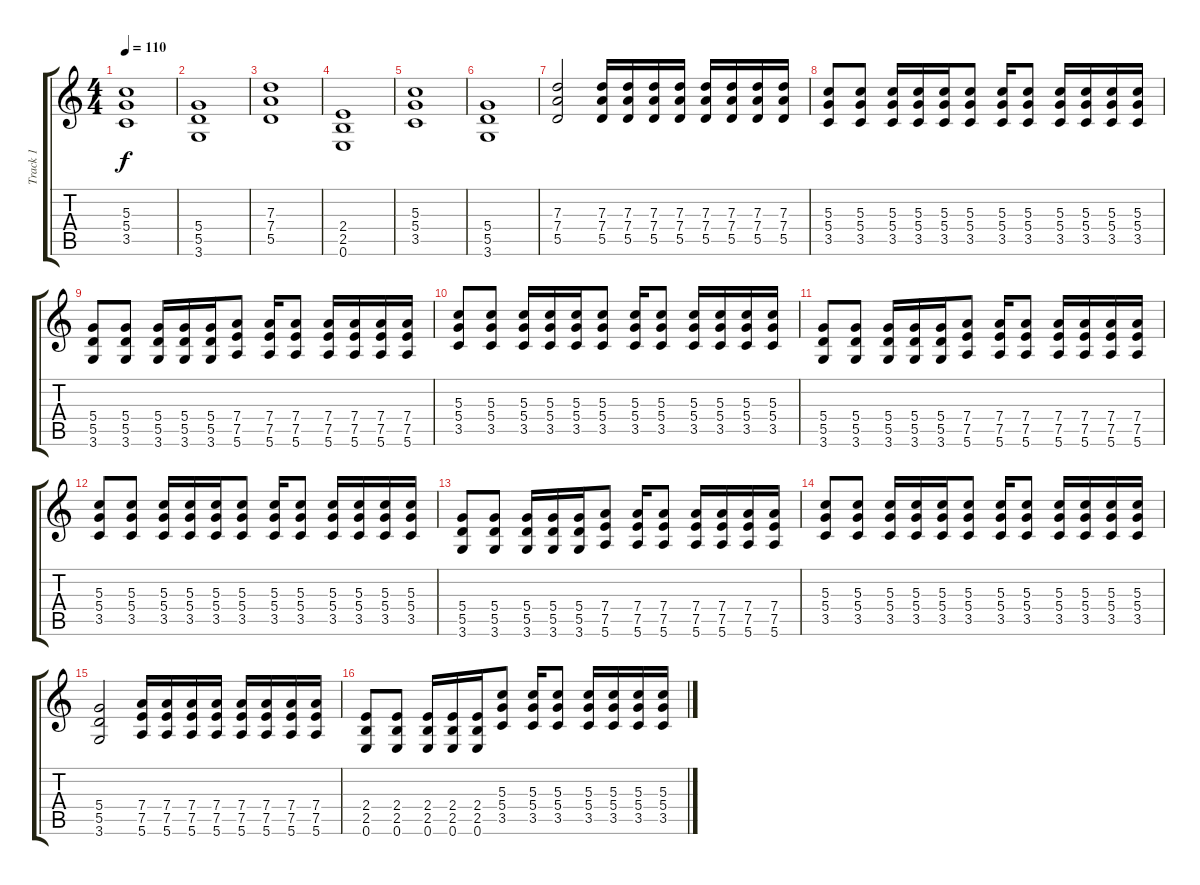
\track ("Track 1" "Track 1") {instrument distortionguitar}
\staff {score tabs}
\tuning (E4 B3 G3 D3 A2 E2) {hide}
\ts (4 4)
\tempo 110
\clef g2
\ks c
(5.3 5.4 3.5).1{dy f} |
(5.4 5.5 3.6).1 |
(7.3 7.4 5.5).1 |
(2.4 2.5 0.6).1 |
(5.3 5.4 3.5).1 |
(5.4 5.5 3.6).1 |
(7.3 7.4 5.5).2 (7.3 7.4 5.5).16 (7.3 7.4 5.5).16 (7.3 7.4 5.5).16 (7.3 7.4 5.5).16 (7.3 7.4 5.5).16 (7.3 7.4 5.5).16 (7.3 7.4 5.5).16 (7.3 7.4 5.5).16 |
(5.3 5.4 3.5).8 (5.3 5.4 3.5).8 (5.3 5.4 3.5).16 (5.3 5.4 3.5).16 (5.3 5.4 3.5).16 (5.3 5.4 3.5).8 (5.3 5.4 3.5).16 (5.3 5.4 3.5).8 (5.3 5.4 3.5).16 (5.3 5.4 3.5).16 (5.3 5.4 3.5).16 (5.3 5.4 3.5).16 |
(5.4 5.5 3.6).8 (5.4 5.5 3.6).8 (5.4 5.5 3.6).16 (5.4 5.5 3.6).16 (5.4 5.5 3.6).16 (7.4 7.5 5.6).8 (7.4 7.5 5.6).16 (7.4 7.5 5.6).8 (7.4 7.5 5.6).16 (7.4 7.5 5.6).16 (7.4 7.5 5.6).16 (7.4 7.5 5.6).16 |
(5.3 5.4 3.5).8 (5.3 5.4 3.5).8 (5.3 5.4 3.5).16 (5.3 5.4 3.5).16 (5.3 5.4 3.5).16 (5.3 5.4 3.5).8 (5.3 5.4 3.5).16 (5.3 5.4 3.5).8 (5.3 5.4 3.5).16 (5.3 5.4 3.5).16 (5.3 5.4 3.5).16 (5.3 5.4 3.5).16 |
(5.4 5.5 3.6).8 (5.4 5.5 3.6).8 (5.4 5.5 3.6).16 (5.4 5.5 3.6).16 (5.4 5.5 3.6).16 (7.4 7.5 5.6).8 (7.4 7.5 5.6).16 (7.4 7.5 5.6).8 (7.4 7.5 5.6).16 (7.4 7.5 5.6).16 (7.4 7.5 5.6).16 (7.4 7.5 5.6).16 |
(5.3 5.4 3.5).8 (5.3 5.4 3.5).8 (5.3 5.4 3.5).16 (5.3 5.4 3.5).16 (5.3 5.4 3.5).16 (5.3 5.4 3.5).8 (5.3 5.4 3.5).16 (5.3 5.4 3.5).8 (5.3 5.4 3.5).16 (5.3 5.4 3.5).16 (5.3 5.4 3.5).16 (5.3 5.4 3.5).16 |
(5.4 5.5 3.6).8 (5.4 5.5 3.6).8 (5.4 5.5 3.6).16 (5.4 5.5 3.6).16 (5.4 5.5 3.6).16 (7.4 7.5 5.6).8 (7.4 7.5 5.6).16 (7.4 7.5 5.6).8 (7.4 7.5 5.6).16 (7.4 7.5 5.6).16 (7.4 7.5 5.6).16 (7.4 7.5 5.6).16 |
(5.3 5.4 3.5).8 (5.3 5.4 3.5).8 (5.3 5.4 3.5).16 (5.3 5.4 3.5).16 (5.3 5.4 3.5).16 (5.3 5.4 3.5).8 (5.3 5.4 3.5).16 (5.3 5.4 3.5).8 (5.3 5.4 3.5).16 (5.3 5.4 3.5).16 (5.3 5.4 3.5).16 (5.3 5.4 3.5).16 |
(5.4 5.5 3.6).2 (7.4 7.5 5.6).16 (7.4 7.5 5.6).16 (7.4 7.5 5.6).16 (7.4 7.5 5.6).16 (7.4 7.5 5.6).16 (7.4 7.5 5.6).16 (7.4 7.5 5.6).16 (7.4 7.5 5.6).16 |
(2.4 2.5 0.6).8 (2.4 2.5 0.6).8 (2.4 2.5 0.6).16 (2.4 2.5 0.6).16 (2.4 2.5 0.6).16 (5.3 5.4 3.5).8 (5.3 5.4 3.5).16 (5.3 5.4 3.5).8 (5.3 5.4 3.5).16 (5.3 5.4 3.5).16 (5.3 5.4 3.5).16 (5.3 5.4 3.5).16
